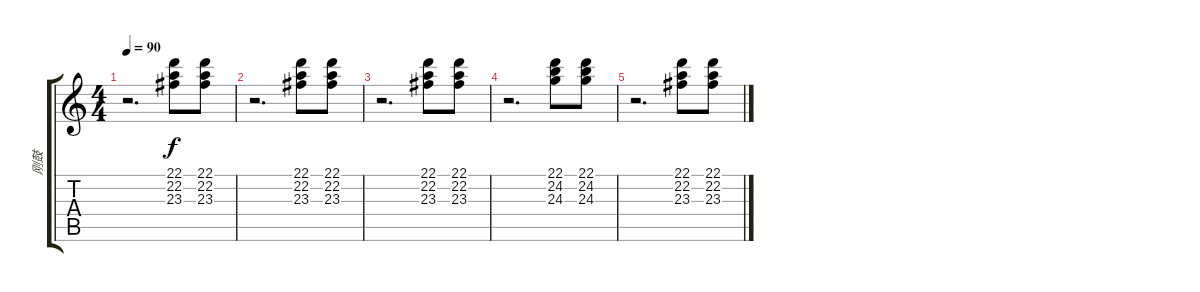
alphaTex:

\track ("刚鼓" "刚鼓") {instrument steeldrums}
\staff {score tabs}
\tuning (E4 B3 G3 D3 A2 E2) {hide}
\ts (4 4)
\tempo 90
\clef g2
\ks c
r.2{d dy f} (22.1 22.2 23.3).8 (22.1 22.2 23.3).8 |
r.2{d} (22.1 22.2 23.3).8 (22.1 22.2 23.3).8 |
r.2{d} (22.1 22.2 23.3).8 (22.1 22.2 23.3).8 |
r.2{d} (22.1 24.2 24.3).8 (22.1 24.2 24.3).8 |
r.2{d} (22.1 22.2 23.3).8 (22.1 22.2 23.3).8
